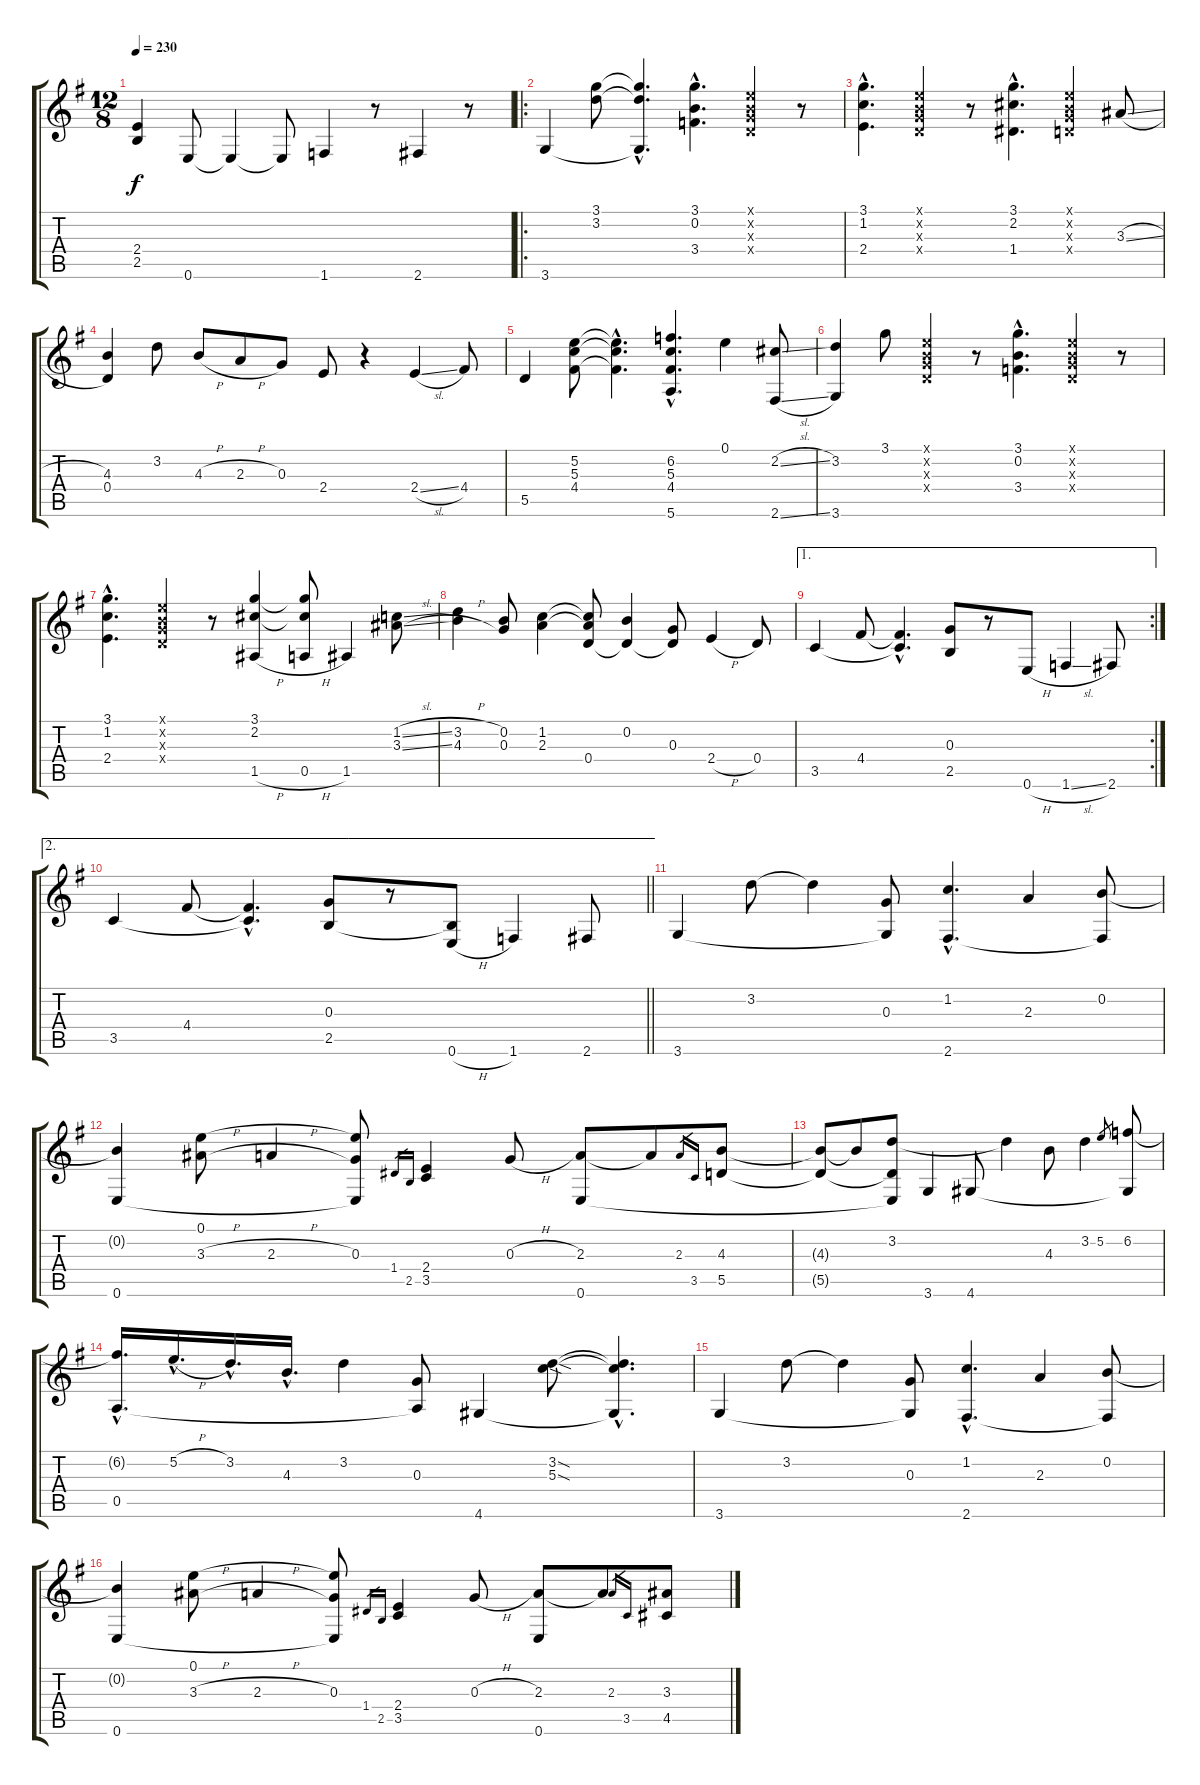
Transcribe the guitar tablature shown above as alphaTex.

\track "" {instrument acousticguitarnylon}
\staff {score tabs}
\tuning (E4 B3 G3 D3 A2 E2) {hide}
\ts (12 8)
\tempo 230
\clef g2
\ks g
(2.4{t} 2.5{t}).4{dy f} 0.6.8 0.6{t}.4 0.6{t}.8 1.6.4 r.8 2.6.4 r.8 |
\ro
3.6.4 (3.1 3.2).8 (3.1{hac t} 3.2{hac t} 3.6{hac t}).4{d} (3.1{hac} 0.2{hac} 3.4{hac}).4{d} (0.1{x} 0.2{x} 0.3{x} 0.4{x}).4 r.8 |
(3.1{hac} 1.2{hac} 2.4{hac}).4{d} (0.1{x} 0.2{x} 0.3{x} 0.4{x}).4 r.8 (3.1{hac} 2.2{hac} 1.4{hac}).4{d} (0.1{x} 0.2{x} 0.3{x} 0.4{x}).4 3.3{sl}.8 |
(4.3 0.4).4 3.2.8 4.3{h}.8 2.3{h}.8 0.3.8 2.4.8 r.4 2.4{sl}.4 4.4.8 |
5.5.4 (5.2 5.3 4.4).8 (5.2{hac t} 5.3{hac t} 4.4{hac t}).4{d} (6.2{hac} 5.3{hac} 4.4{hac} 5.6{hac}).4{d} 0.1.4 (2.2{sl} 2.6{sl}).8 |
(3.2 3.6).4 3.1.8 (0.1{x} 0.2{x} 0.3{x} 0.4{x}).4 r.8 (3.1{hac} 0.2{hac} 3.4{hac}).4{d} (0.1{x} 0.2{x} 0.3{x} 0.4{x}).4 r.8 |
(3.1{hac} 1.2{hac} 2.4{hac}).4{d} (0.1{x} 0.2{x} 0.3{x} 0.4{x}).4 r.8 (3.1 2.2 1.5{h}).4 (3.1{t} 2.2{t} 0.5{h}).8 1.5.4 (1.2{sl} 3.3{sl}).8 |
(3.2{h} 4.3{h}).4 (0.2 0.3).8 (1.2 2.3).4 (1.2{t} 2.3{t} 0.4).8 (0.2 0.4{t}).4 (0.3 0.4{t}).8 2.4{h}.4 0.4.8 |
\ae 1
\rc 2
3.5.4 4.4.8 (4.4{hac t} 3.5{hac t}).4{d} (0.3 2.5).8 r.8 0.6{h}.8 1.6{sl}.4 2.6.8 |
\ae 2
\barLineRight lightlight
3.5.4 4.4.8 (4.4{hac t} 3.5{hac t}).4{d} (0.3 2.5).8 r.8 (2.5{t} 0.6{h}).8 1.6.4 2.6.8 |
3.6.4 3.2.8 3.2{t}.4 (0.3 3.6{t}).8 (1.2{hac} 2.6{hac}).4{d} 2.3.4 (0.2 2.6{t}).8 |
(0.2{t} 0.6).4 (0.1 3.3{h}).8 2.3{h}.4 (0.1{t} 0.3 0.6{t}).8 1.4.16{gr} 2.5.16{gr} (2.4 3.5).4 0.3{h}.8 (2.3 0.6).8 2.3{t}.8 2.3.16{gr} 3.5.16{gr} (4.3 5.5).8 |
(4.3{t} 5.5{t}).8 4.3{t}.8 (3.2 5.5{t} 0.6{t}).8 3.6.4 4.6.8 3.2{t}.4 4.3.8 3.2.4 5.2.8{gr} (6.2 4.6{t}).8 |
(6.2{hac t} 0.5{hac}).16{d} 5.2{h hac}.16{d} 3.2{hac}.16{d} 4.3{hac}.16{d} 3.2.4 (0.3 0.5{t}).8 4.6.4 (3.2{sod} 5.3{sod}).8 (3.2{hac t} 5.3{hac t} 4.6{hac t}).4{d} |
3.6.4 3.2.8 3.2{t}.4 (0.3 3.6{t}).8 (1.2{hac} 2.6{hac}).4{d} 2.3.4 (0.2 2.6{t}).8 |
(0.2{t} 0.6).4 (0.1 3.3{h}).8 2.3{h}.4 (0.1{t} 0.3 0.6{t}).8 1.4.16{gr} 2.5.16{gr} (2.4 3.5).4 0.3{h}.8 (2.3 0.6).8 2.3{t}.8 2.3.16{gr} 3.5.16{gr} (3.3 4.5).8
